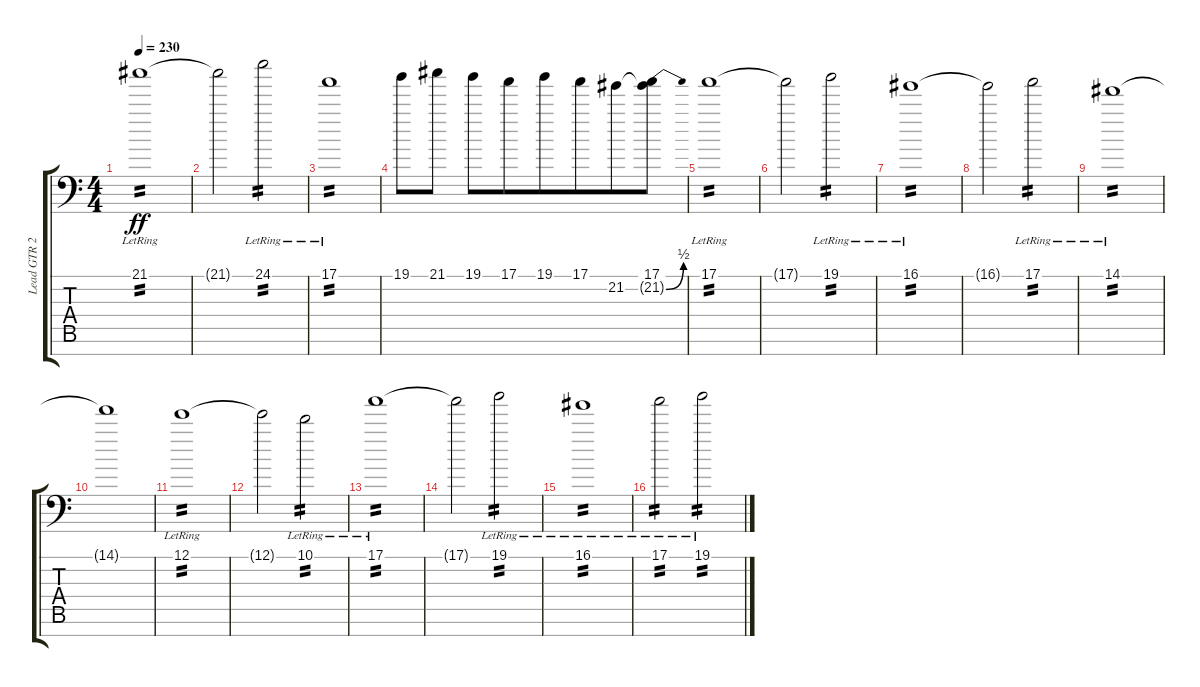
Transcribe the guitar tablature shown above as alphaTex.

\track ("Lead GTR 2" "Lead GTR 2") {instrument overdrivenguitar}
\staff {score tabs}
\tuning (E4 B3 G3 D3 A2 E2 A1) {hide}
\ts (4 4)
\tempo 230
\clef f4
\ks c
21.1{lr}.1{tp 2 dy ff} |
21.1{t}.2{beam merge} 24.1{lr}.2{tp 2} |
17.1{lr}.1{tp 2} |
19.1.8{beam merge} 21.1.8 19.1.8 17.1.8{beam merge} 19.1.8 17.1.8{beam merge} 21.2.8 (17.1 21.2{be (bend 0 0 60 2) t}).8 |
17.1{lr}.1{tp 2} |
17.1{t}.2 19.1{lr}.2{tp 2} |
16.1{lr}.1{tp 2} |
16.1{t}.2 17.1{lr}.2{tp 2} |
14.1{lr}.1{tp 2} |
14.1{t}.1 |
12.1{lr}.1{tp 2} |
12.1{t}.2 10.1{lr}.2{tp 2} |
17.1{lr}.1{tp 2} |
17.1{t}.2 19.1{lr}.2{tp 2} |
16.1{lr}.1{tp 2} |
17.1{lr}.2{tp 2} 19.1{lr}.2{tp 2}
